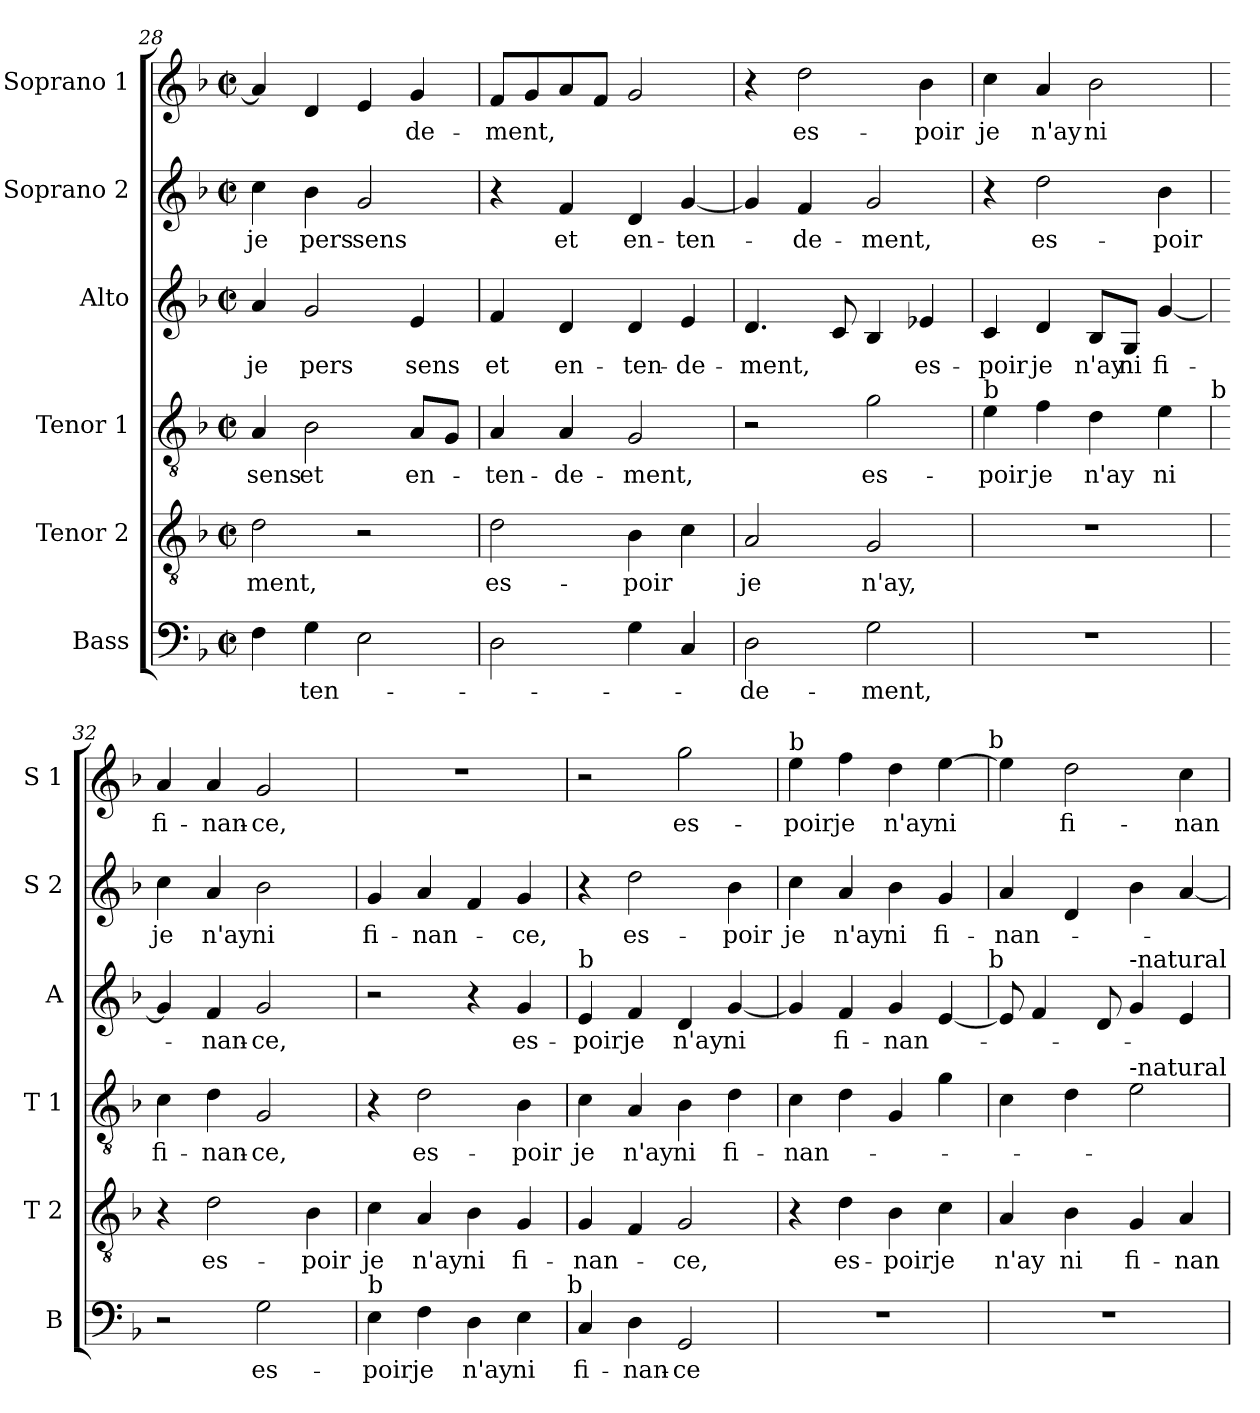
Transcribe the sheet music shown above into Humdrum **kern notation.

**kern	**text	**kern	**text	**kern	**text	**kern	**text	**kern	**text	**kern	**text
*part6	*part6	*part5	*part5	*part4	*part4	*part3	*part3	*part2	*part2	*part1	*part1
*staff6	*staff6	*staff5	*staff5	*staff4	*staff4	*staff3	*staff3	*staff2	*staff2	*staff1	*staff1
*I"Bass	*	*I"Tenor 2	*	*I"Tenor 1	*	*I"Alto	*	*I"Soprano 2	*	*I"Soprano 1	*
*I'B	*	*I'T 2	*	*I'T 1	*	*I'A	*	*I'S 2	*	*I'S 1	*
*clefF4	*	*clefGv2	*	*clefGv2	*	*clefG2	*	*clefG2	*	*clefG2	*
*k[b-]	*	*k[b-]	*	*k[b-]	*	*k[b-]	*	*k[b-]	*	*k[b-]	*
*F:	*	*F:	*	*F:	*	*F:	*	*F:	*	*F:	*
*M2/2	*	*M2/2	*	*M2/2	*	*M2/2	*	*M2/2	*	*M2/2	*
*met(c|)	*	*met(c|)	*	*met(c|)	*	*met(c|)	*	*met(c|)	*	*met(c|)	*
=28	=28	=28	=28	=28	=28	=28	=28	=28	=28	=28	=28
4F\	.	2d\	-ment,	4A/	sens	4a/	je	4cc\	je	4a/]	.
4G\	-ten-	.	.	2B-\	et	2g/	pers	4b-\	pers	4d/	.
2E\	.	2r	.	.	.	.	.	2g/	sens	4e/	.
.	.	.	.	8A/L	en-	4e/	sens	.	.	4g/	-de-
.	.	.	.	8G/J	.	.	.	.	.	.	.
=29	=29	=29	=29	=29	=29	=29	=29	=29	=29	=29	=29
2D\	.	2d\	es-	4A/	-ten-	4f/	et	4r	.	8f/L	-ment,
.	.	.	.	.	.	.	.	.	.	8g/	.
.	.	.	.	4A/	-de-	4d/	en-	4f/	et	8a/	.
.	.	.	.	.	.	.	.	.	.	8f/J	.
4G\	.	4B-\	-poir	2G/	-ment,	4d/	-ten-	4d/	en-	2g/	.
4C/	.	4c\	.	.	.	4e/	-de-	[4g/	-ten-	.	.
=30	=30	=30	=30	=30	=30	=30	=30	=30	=30	=30	=30
2D\	-de-	2A/	je	2r	.	4.d/	-ment,	4g/]	.	4r	.
.	.	.	.	.	.	.	.	4f/	-de-	2dd\	es-
.	.	.	.	.	.	8c/	.	.	.	.	.
2G\	-ment,	2G/	n'ay,	2g\	es-	4B-/	.	2g/	-ment,	.	.
.	.	.	.	.	.	4e-X/	es-	.	.	4b-\	-poir
!!LO:LB:g=z
=31	=31	=31	=31	=31	=31	=31	=31	=31	=31	=31	=31
!	!	!	!	!LO:TX:a:t=b	!	!	!	!	!	!	!
1r	.	1r	.	4e\	-poir	4c/	-poir	4r	.	4cc\	je
.	.	.	.	4f\	je	4d/	je	2dd\	es-	4a/	n'ay
.	.	.	.	4d\	n'ay	8B-/L	n'ay	.	.	2b-\	ni
.	.	.	.	.	.	8G/J	ni	.	.	.	.
.	.	.	.	4e\	ni	[4g/	fi-	4b-\	-poir	.	.
!	!	!	!	!LO:TX:a:t=b	!	!	!	!	!	!	!
=32	=32	=32	=32	=32	=32	=32	=32	=32	=32	=32	=32
2r	.	4r	.	4c\	fi-	4g/]	.	4cc\	je	4a/	fi-
.	.	2d\	es-	4d\	-nan-	4f/	-nan-	4a/	n'ay	4a/	-nan-
2G\	es-	.	.	2G/	-ce,	2g/	-ce,	2b-\	ni	2g/	-ce,
.	.	4B-\	-poir	.	.	.	.	.	.	.	.
=33	=33	=33	=33	=33	=33	=33	=33	=33	=33	=33	=33
!LO:TX:a:t=b	!	!	!	!	!	!	!	!	!	!	!
4E\	-poir	4c\	je	4r	.	2r	.	4g/	fi-	1r	.
4F\	je	4A/	n'ay	2d\	es-	.	.	4a/	-nan-	.	.
4D\	n'ay	4B-\	ni	.	.	4r	.	4f/	.	.	.
4E\	ni	4G/	fi-	4B-\	-poir	4g/	es-	4g/	-ce,	.	.
!LO:TX:a:t=b	!	!	!	!	!	!	!	!	!	!	!
=34	=34	=34	=34	=34	=34	=34	=34	=34	=34	=34	=34
!	!	!	!	!	!	!LO:TX:a:t=b	!	!	!	!	!
4C/	fi-	4G/	-nan-	4c\	je	4e/	-poir	4r	.	2r	.
4D\	-nan-	4F/	.	4A/	n'ay	4f/	je	2dd\	es-	.	.
2GG/	-ce	2G/	-ce,	4B-\	ni	4d/	n'ay	.	.	2gg\	es-
.	.	.	.	4d\	fi-	[4g/	ni	4b-\	-poir	.	.
=35	=35	=35	=35	=35	=35	=35	=35	=35	=35	=35	=35
!	!	!	!	!	!	!	!	!	!	!LO:TX:a:t=b	!
1r	.	4r	.	4c\	-nan-	4g/]	.	4cc\	je	4ee\	-poir
.	.	4d\	es-	4d\	.	4f/	fi-	4a/	n'ay	4ff\	je
.	.	4B-\	-poir	4G/	.	4g/	-nan-	4b-\	ni	4dd\	n'ay
.	.	4c\	je	4g\	.	[4e/	.	4g/	fi-	[4ee\	ni
!	!	!	!	!	!	!	!	!	!	!LO:TX:a:t=b	!
!	!	!	!	!	!	!LO:TX:a:t=b	!	!	!	!	!
=36	=36	=36	=36	=36	=36	=36	=36	=36	=36	=36	=36
1r	.	4A/	n'ay	4c\	.	8e/]	.	4a/	-nan-	4ee\]	.
.	.	.	.	.	.	4f/	.	.	.	.	.
.	.	4B-\	ni	4d\	.	.	.	4d/	.	2dd\	fi-
.	.	.	.	.	.	8d/	.	.	.	.	.
.	.	4G/	fi-	2e\	.	4g/	.	4b-\	.	.	.
.	.	4A/	-nan-	.	.	4e/	.	[4a/	.	4cc\	-nan-
!	!	!	!	!	!	!LO:TX:a:t=-natural	!	!	!	!	!
!	!	!	!	!LO:TX:a:t=-natural	!	!	!	!	!	!	!
=	=	=	=	=	=	=	=	=	=	=	=
*-	*-	*-	*-	*-	*-	*-	*-	*-	*-	*-	*-
